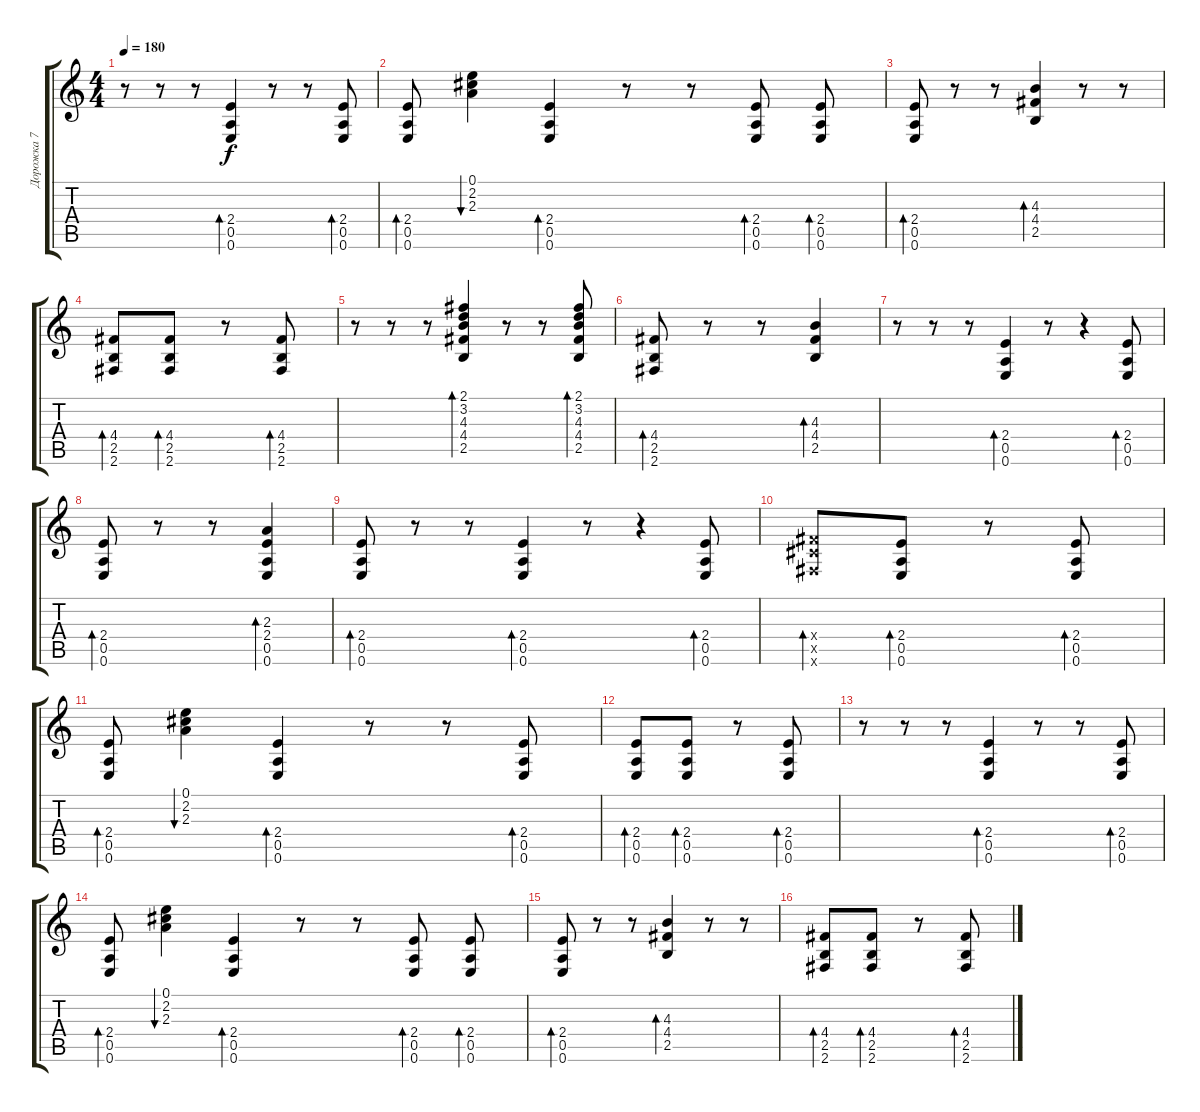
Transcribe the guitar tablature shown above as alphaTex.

\track ("Дорожка 7" "Дорожка 7") {instrument electricguitarjazz}
\staff {score tabs}
\tuning (E4 B3 G3 D3 A2 E2) {hide}
\ts (4 4)
\tempo 180
\clef g2
\ks c
r.8{dy f} r.8 r.8 (2.4 0.5 0.6).4{bd 60} r.8 r.8 (2.4 0.5 0.6).8{bd 60} |
(2.4 0.5 0.6).8{bd 60} (0.1 2.2 2.3).4{bu 60} (2.4 0.5 0.6).4{bd 60} r.8 r.8 (2.4 0.5 0.6).8{bd 60} (2.4 0.5 0.6).8{bd 60} |
(2.4 0.5 0.6).8{bd 60} r.8 r.8 (4.3 4.4 2.5).4{bd 60} r.8 r.8 |
(4.4 2.5 2.6).8{bd 60} (4.4 2.5 2.6).8{bd 60} r.8 (4.4 2.5 2.6).8{bd 60} |
r.8 r.8 r.8 (2.1 3.2 4.3 4.4 2.5).4{bd 60} r.8 r.8 (2.1 3.2 4.3 4.4 2.5).8{bd 60} |
(4.4 2.5 2.6).8{bd 60} r.8 r.8 (4.3 4.4 2.5).4{bd 60} |
r.8 r.8 r.8 (2.4 0.5 0.6).4{bd 60} r.8 r.4 (2.4 0.5 0.6).8{bd 60} |
(2.4 0.5 0.6).8{bd 60} r.8 r.8 (2.3 2.4 0.5 0.6).4{bd 60} |
(2.4 0.5 0.6).8{bd 60} r.8 r.8 (2.4 0.5 0.6).4{bd 60} r.8 r.4 (2.4 0.5 0.6).8{bd 60} |
(4.4{x} 4.5{x} 2.6{x}).8{bd 60} (2.4 0.5 0.6).8{bd 60} r.8 (2.4 0.5 0.6).8{bd 60} |
(2.4 0.5 0.6).8{bd 60} (0.1 2.2 2.3).4{bu 60} (2.4 0.5 0.6).4{bd 60} r.8 r.8 (2.4 0.5 0.6).8{bd 60} |
(2.4 0.5 0.6).8{bd 60} (2.4 0.5 0.6).8{bd 60} r.8 (2.4 0.5 0.6).8{bd 60} |
r.8 r.8 r.8 (2.4 0.5 0.6).4{bd 60} r.8 r.8 (2.4 0.5 0.6).8{bd 60} |
(2.4 0.5 0.6).8{bd 60} (0.1 2.2 2.3).4{bu 60} (2.4 0.5 0.6).4{bd 60} r.8 r.8 (2.4 0.5 0.6).8{bd 60} (2.4 0.5 0.6).8{bd 60} |
(2.4 0.5 0.6).8{bd 60} r.8 r.8 (4.3 4.4 2.5).4{bd 60} r.8 r.8 |
(4.4 2.5 2.6).8{bd 60} (4.4 2.5 2.6).8{bd 60} r.8 (4.4 2.5 2.6).8{bd 60}
